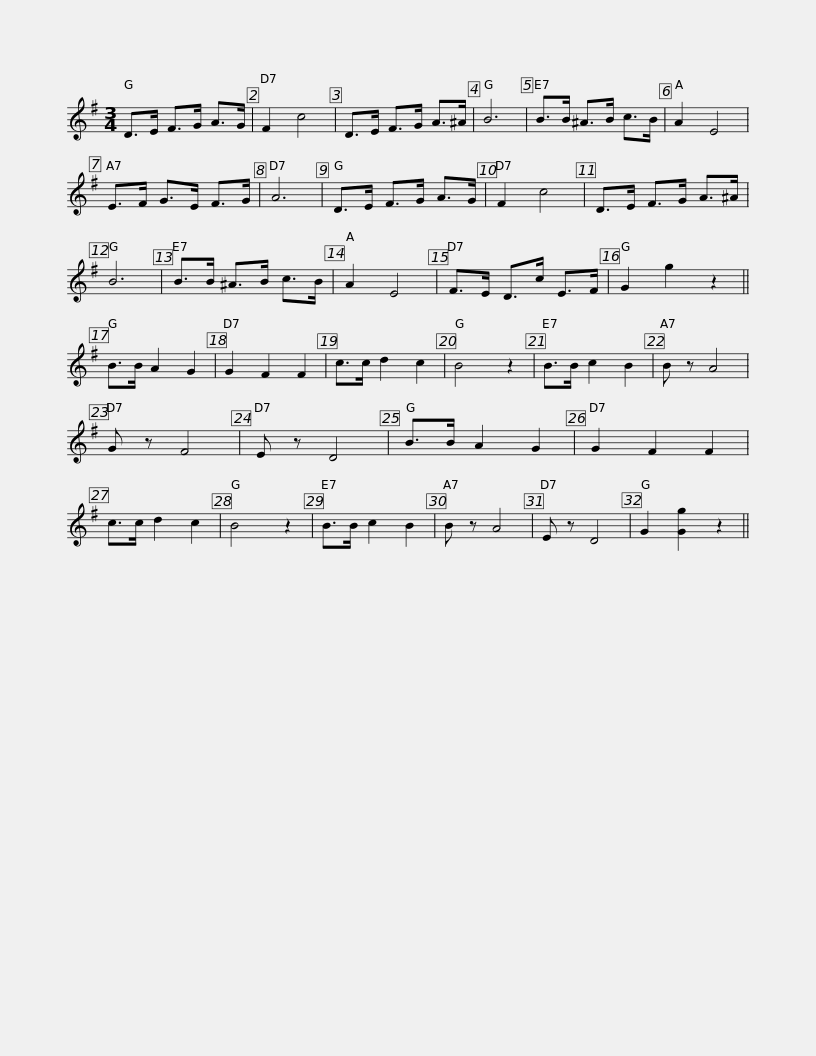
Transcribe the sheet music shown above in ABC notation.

X:1
L:1/8
M:3/4
I:linebreak $
K:G
V:1 treble
V:1
 D>E F>G A>G | F2 c4 | D>E F>G A>^A | B6 | B>B ^A>B c>B | %5
 A2 E4 | E>F G>E F>G | A6 |$ D>E F>G A>G | F2 c4 | %10
 D>E F>G A>^A | B6 | B>B ^A>B c>B | A2 E4 | F>E D>c E>F | %15
 G2 g2 z2 ||$ B>B A2 G2 | G2 F2 F2 | c>c d2 c2 | B4 z2 | %20
 B>B c2 B2 | B z A4 | G z F4 | E z D4 | B>B A2 G2 | %25
 G2 F2 F2 | c>c d2 c2 |$ B4 z2 | B>B c2 B2 | B z A4 | %30
 E z D4 | G2 [Gg]2 z2 || %32
